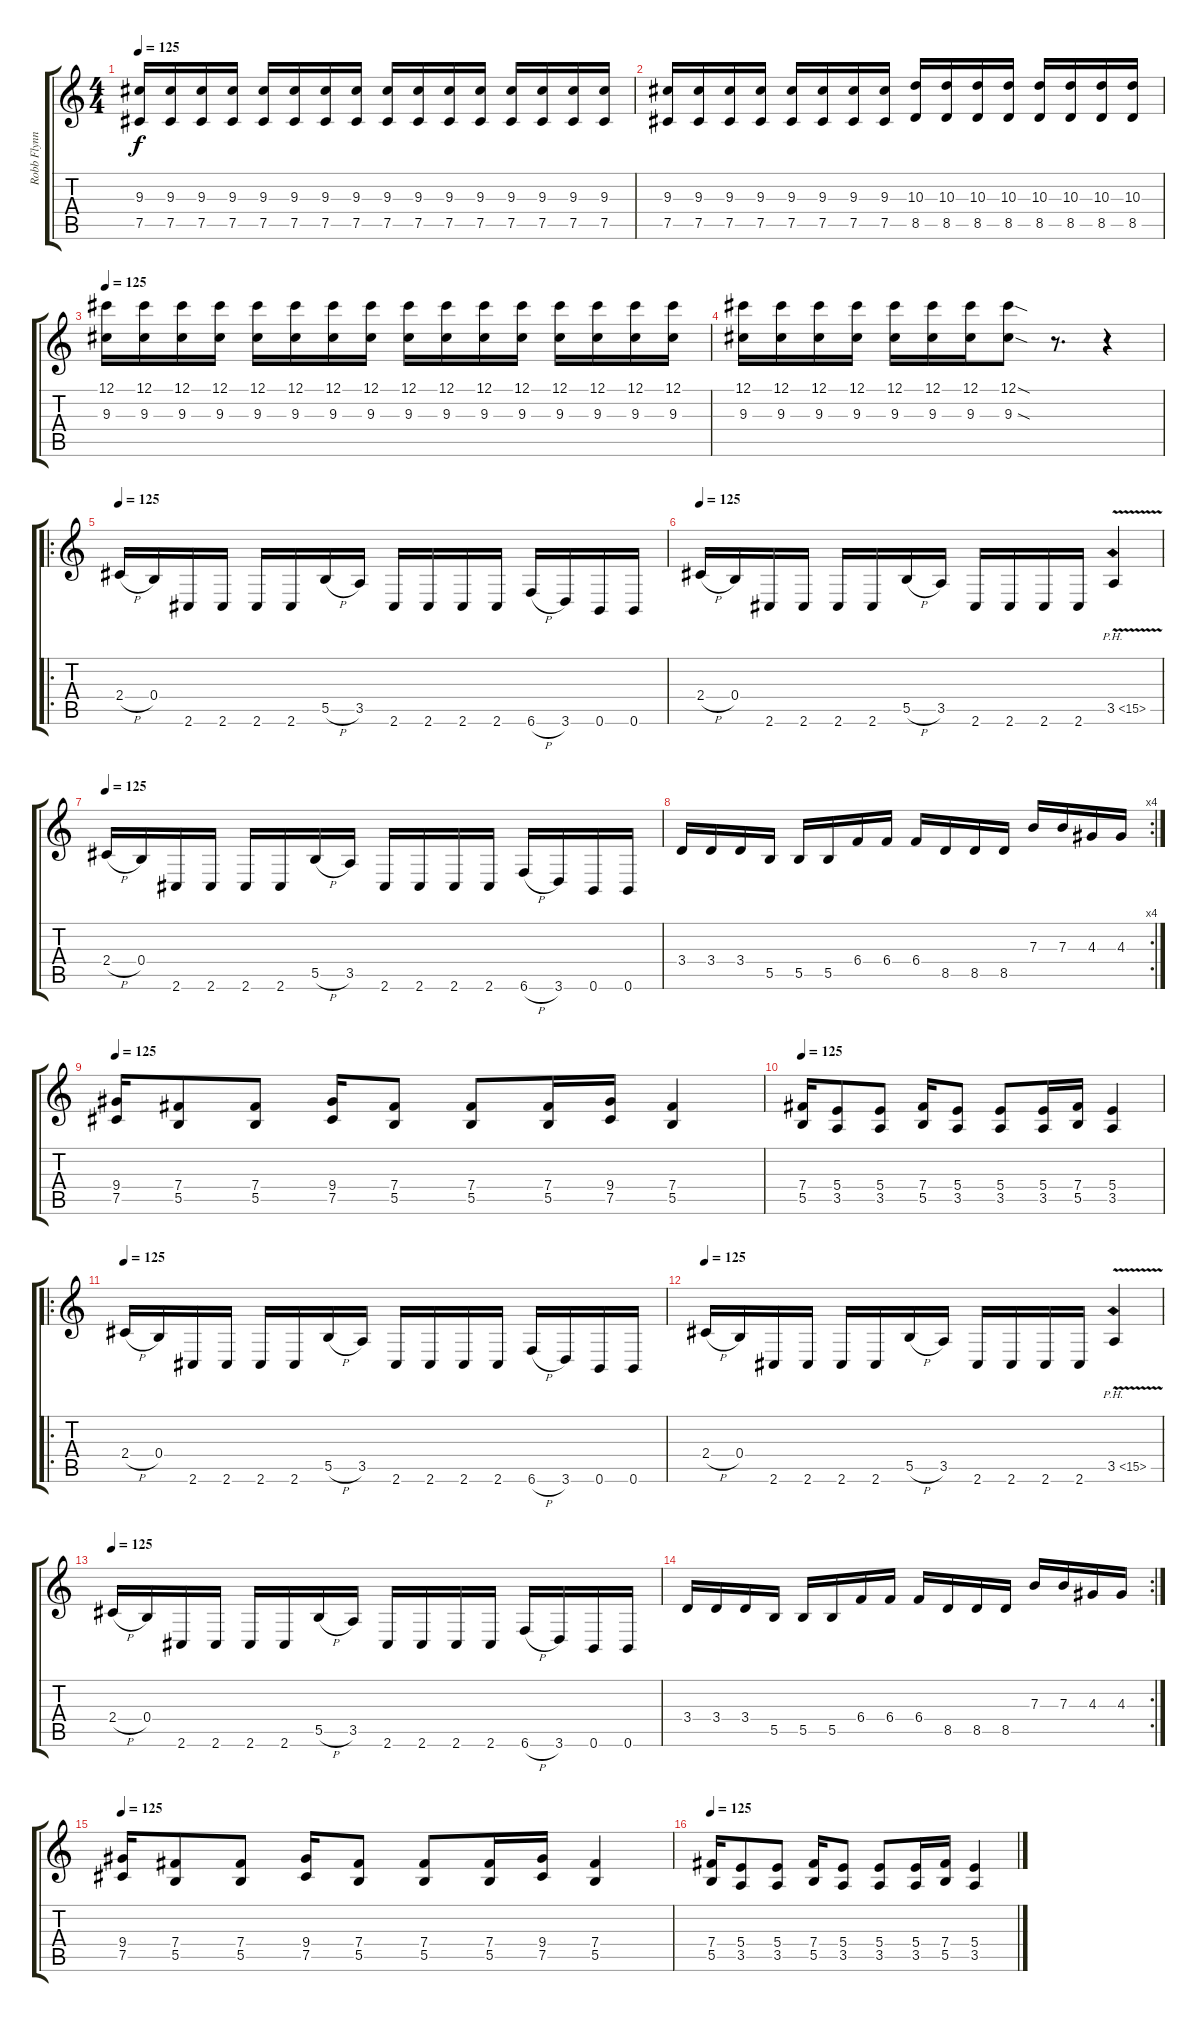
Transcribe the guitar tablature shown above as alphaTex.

\track ("Robb Flynn" "Robb Flynn") {instrument distortionguitar}
\staff {score tabs}
\tuning (Db4 Ab3 E3 B2 Gb2 B1) {hide}
\ts (4 4)
\tempo 125
\clef g2
\ks c
(9.3 7.5).16{dy f} (9.3 7.5).16 (9.3 7.5).16 (9.3 7.5).16 (9.3 7.5).16 (9.3 7.5).16 (9.3 7.5).16 (9.3 7.5).16 (9.3 7.5).16 (9.3 7.5).16 (9.3 7.5).16 (9.3 7.5).16 (9.3 7.5).16 (9.3 7.5).16 (9.3 7.5).16 (9.3 7.5).16 |
(9.3 7.5).16 (9.3 7.5).16 (9.3 7.5).16 (9.3 7.5).16 (9.3 7.5).16 (9.3 7.5).16 (9.3 7.5).16 (9.3 7.5).16 (10.3 8.5).16 (10.3 8.5).16 (10.3 8.5).16 (10.3 8.5).16 (10.3 8.5).16 (10.3 8.5).16 (10.3 8.5).16 (10.3 8.5).16 |
\tempo 125
(12.1 9.3).16 (12.1 9.3).16 (12.1 9.3).16 (12.1 9.3).16 (12.1 9.3).16 (12.1 9.3).16 (12.1 9.3).16 (12.1 9.3).16 (12.1 9.3).16 (12.1 9.3).16 (12.1 9.3).16 (12.1 9.3).16 (12.1 9.3).16 (12.1 9.3).16 (12.1 9.3).16 (12.1 9.3).16 |
(12.1 9.3).16 (12.1 9.3).16 (12.1 9.3).16 (12.1 9.3).16 (12.1 9.3).16 (12.1 9.3).16 (12.1 9.3).16 (12.1{sod} 9.3{sod}).8 r.8{d} r.4 |
\ro
\tempo 125
2.4{h}.16{volume 16 instrument distortionguitar} 0.4.16 2.6.16 2.6.16 2.6.16 2.6.16 5.5{h}.16 3.5.16 2.6.16 2.6.16 2.6.16 2.6.16 6.6{h}.16 3.6.16 0.6.16 0.6.16 |
\tempo 125
2.4{h}.16{volume 16 instrument distortionguitar} 0.4.16 2.6.16 2.6.16 2.6.16 2.6.16 5.5{h}.16 3.5.16 2.6.16 2.6.16 2.6.16 2.6.16 3.5{ph 12 v}.4 |
\tempo 125
2.4{h}.16{volume 16 instrument distortionguitar} 0.4.16 2.6.16 2.6.16 2.6.16 2.6.16 5.5{h}.16 3.5.16 2.6.16 2.6.16 2.6.16 2.6.16 6.6{h}.16 3.6.16 0.6.16 0.6.16 |
\rc 4
3.4.16 3.4.16 3.4.16 5.5.16 5.5.16 5.5.16 6.4.16 6.4.16 6.4.16 8.5.16 8.5.16 8.5.16 7.3.16 7.3.16 4.3.16 4.3.16 |
\tempo 125
(9.4 7.5).16 (7.4 5.5).8 (7.4 5.5).8 (9.4 7.5).16 (7.4 5.5).8 (7.4 5.5).8 (7.4 5.5).16 (9.4 7.5).16 (7.4 5.5).4 |
\tempo 125
(7.4 5.5).16 (5.4 3.5).8 (5.4 3.5).8 (7.4 5.5).16 (5.4 3.5).8 (5.4 3.5).8 (5.4 3.5).16 (7.4 5.5).16 (5.4 3.5).4 |
\ro
\tempo 125
2.4{h}.16{volume 16 instrument distortionguitar} 0.4.16 2.6.16 2.6.16 2.6.16 2.6.16 5.5{h}.16 3.5.16 2.6.16 2.6.16 2.6.16 2.6.16 6.6{h}.16 3.6.16 0.6.16 0.6.16 |
\tempo 125
2.4{h}.16{volume 16 instrument distortionguitar} 0.4.16 2.6.16 2.6.16 2.6.16 2.6.16 5.5{h}.16 3.5.16 2.6.16 2.6.16 2.6.16 2.6.16 3.5{ph 12 v}.4 |
\tempo 125
2.4{h}.16{volume 16 instrument distortionguitar} 0.4.16 2.6.16 2.6.16 2.6.16 2.6.16 5.5{h}.16 3.5.16 2.6.16 2.6.16 2.6.16 2.6.16 6.6{h}.16 3.6.16 0.6.16 0.6.16 |
\rc 2
3.4.16 3.4.16 3.4.16 5.5.16 5.5.16 5.5.16 6.4.16 6.4.16 6.4.16 8.5.16 8.5.16 8.5.16 7.3.16 7.3.16 4.3.16 4.3.16 |
\tempo 125
(9.4 7.5).16 (7.4 5.5).8 (7.4 5.5).8 (9.4 7.5).16 (7.4 5.5).8 (7.4 5.5).8 (7.4 5.5).16 (9.4 7.5).16 (7.4 5.5).4 |
\tempo 125
(7.4 5.5).16 (5.4 3.5).8 (5.4 3.5).8 (7.4 5.5).16 (5.4 3.5).8 (5.4 3.5).8 (5.4 3.5).16 (7.4 5.5).16 (5.4 3.5).4
